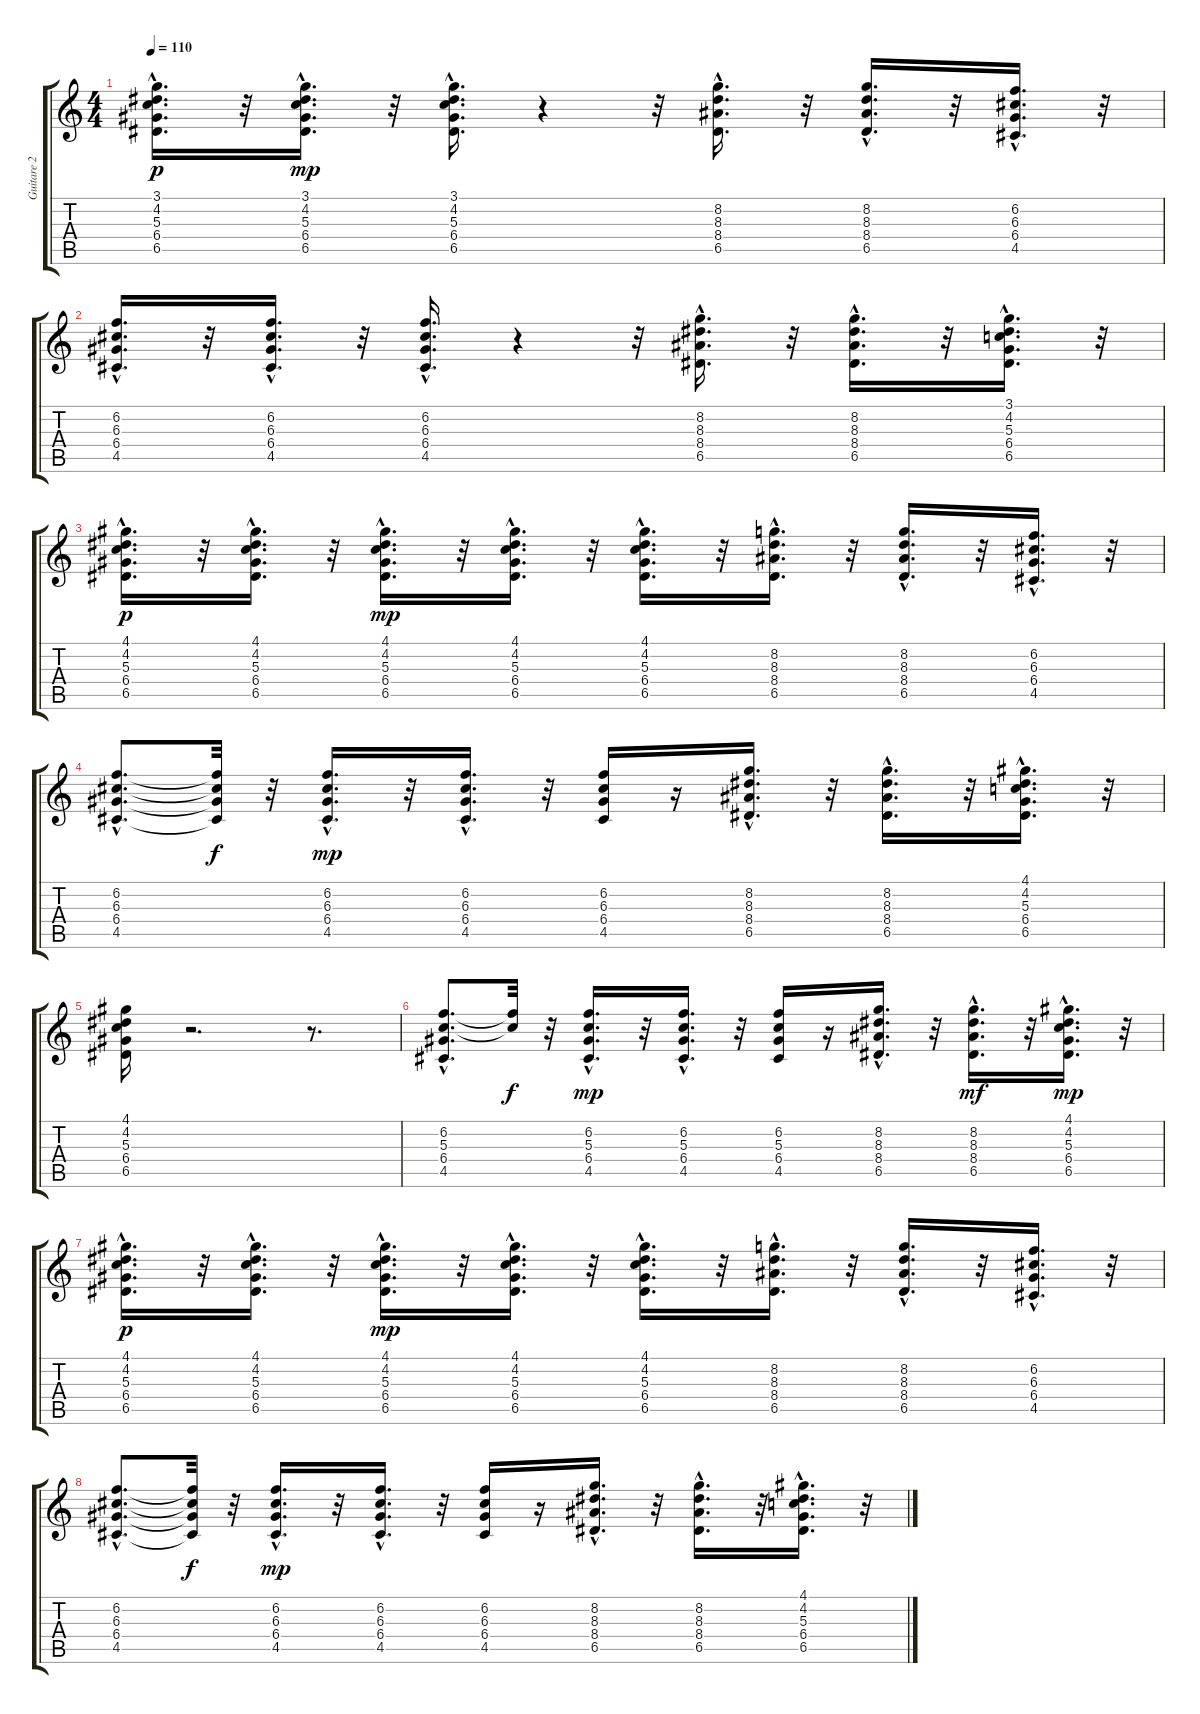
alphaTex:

\track ("Guitare 2" "Guitare 2") {instrument acousticguitarsteel}
\staff {score tabs}
\tuning (E4 B3 G3 D3 A2 E2) {hide}
\ts (4 4)
\tempo 110
\clef g2
\ks c
(3.1{hac} 4.2{hac} 5.3{hac} 6.4{hac} 6.5{hac}).16{d dy p} r.32 (3.1{hac} 4.2{hac} 5.3{hac} 6.4{hac} 6.5{hac}).16{d dy mp} r.32 (3.1{hac} 4.2{hac} 5.3{hac} 6.4{hac} 6.5{hac}).16{d} r.4 r.32 (8.2{hac} 8.3{hac} 8.4{hac} 6.5{hac}).16{d} r.32 (8.2{hac} 8.3{hac} 8.4{hac} 6.5{hac}).16{d} r.32 (6.2{hac} 6.3{hac} 6.4{hac} 4.5{hac}).16{d} r.32 |
(6.2{hac} 6.3{hac} 6.4{hac} 4.5{hac}).16{d} r.32 (6.2{hac} 6.3{hac} 6.4{hac} 4.5{hac}).16{d} r.32 (6.2{hac} 6.3{hac} 6.4{hac} 4.5{hac}).16{d} r.4 r.32 (8.2{hac} 8.3{hac} 8.4{hac} 6.5{hac}).16{d} r.32 (8.2{hac} 8.3{hac} 8.4{hac} 6.5{hac}).16{d} r.32 (3.1{hac} 4.2{hac} 5.3{hac} 6.4{hac} 6.5{hac}).16{d} r.32 |
(4.1{hac} 4.2{hac} 5.3{hac} 6.4{hac} 6.5{hac}).16{d dy p} r.32 (4.1{hac} 4.2{hac} 5.3{hac} 6.4{hac} 6.5{hac}).16{d} r.32 (4.1{hac} 4.2{hac} 5.3{hac} 6.4{hac} 6.5{hac}).16{d dy mp} r.32 (4.1{hac} 4.2{hac} 5.3{hac} 6.4{hac} 6.5{hac}).16{d} r.32 (4.1 4.2 5.3{hac} 6.4 6.5).16{d} r.32 (8.2{hac} 8.3{hac} 8.4{hac} 6.5{hac}).16{d} r.32 (8.2{hac} 8.3{hac} 8.4{hac} 6.5{hac}).16{d} r.32 (6.2{hac} 6.3{hac} 6.4{hac} 4.5{hac}).16{d} r.32 |
(6.2{hac} 6.3{hac} 6.4{hac} 4.5{hac}).8{d} (6.2{t} 6.3{t} 6.4{t} 4.5{t}).32{dy f} r.32 (6.2{hac} 6.3{hac} 6.4{hac} 4.5{hac}).16{d dy mp} r.32 (6.2{hac} 6.3{hac} 6.4{hac} 4.5{hac}).16{d} r.32 (6.2 6.3 6.4 4.5).16 r.16 (8.2{hac} 8.3{hac} 8.4{hac} 6.5{hac}).16{d} r.32 (8.2{hac} 8.3{hac} 8.4{hac} 6.5{hac}).16{d} r.32 (4.1{hac} 4.2{hac} 5.3{hac} 6.4{hac} 6.5{hac}).16{d} r.32 |
(4.1 4.2 5.3 6.4 6.5).16 r.2{d} r.8{d} |
(6.2{hac} 5.3{hac} 6.4 4.5).8{d} (6.2{t} 5.3{t}).32{dy f} r.32 (6.2{hac} 5.3{hac} 6.4{hac} 4.5{hac}).16{d dy mp} r.32 (6.2{hac} 5.3{hac} 6.4{hac} 4.5{hac}).16{d} r.32 (6.2 5.3 6.4 4.5).16 r.16 (8.2{hac} 8.3{hac} 8.4{hac} 6.5{hac}).16{d} r.32 (8.2{hac} 8.3{hac} 8.4{hac} 6.5{hac}).16{d dy mf} r.32 (4.1{hac} 4.2{hac} 5.3{hac} 6.4{hac} 6.5{hac}).16{d dy mp} r.32 |
(4.1{hac} 4.2{hac} 5.3{hac} 6.4{hac} 6.5{hac}).16{d dy p} r.32 (4.1{hac} 4.2{hac} 5.3{hac} 6.4{hac} 6.5{hac}).16{d} r.32 (4.1{hac} 4.2{hac} 5.3{hac} 6.4{hac} 6.5{hac}).16{d dy mp} r.32 (4.1{hac} 4.2{hac} 5.3{hac} 6.4{hac} 6.5{hac}).16{d} r.32 (4.1 4.2 5.3{hac} 6.4 6.5).16{d} r.32 (8.2{hac} 8.3{hac} 8.4{hac} 6.5{hac}).16{d} r.32 (8.2{hac} 8.3{hac} 8.4{hac} 6.5{hac}).16{d} r.32 (6.2{hac} 6.3{hac} 6.4{hac} 4.5{hac}).16{d} r.32 |
(6.2{hac} 6.3{hac} 6.4{hac} 4.5{hac}).8{d} (6.2{t} 6.3{t} 6.4{t} 4.5{t}).32{dy f} r.32 (6.2{hac} 6.3{hac} 6.4{hac} 4.5{hac}).16{d dy mp} r.32 (6.2{hac} 6.3{hac} 6.4{hac} 4.5{hac}).16{d} r.32 (6.2 6.3 6.4 4.5).16 r.16 (8.2{hac} 8.3{hac} 8.4{hac} 6.5{hac}).16{d} r.32 (8.2{hac} 8.3{hac} 8.4{hac} 6.5{hac}).16{d} r.32 (4.1{hac} 4.2{hac} 5.3{hac} 6.4{hac} 6.5{hac}).16{d} r.32
